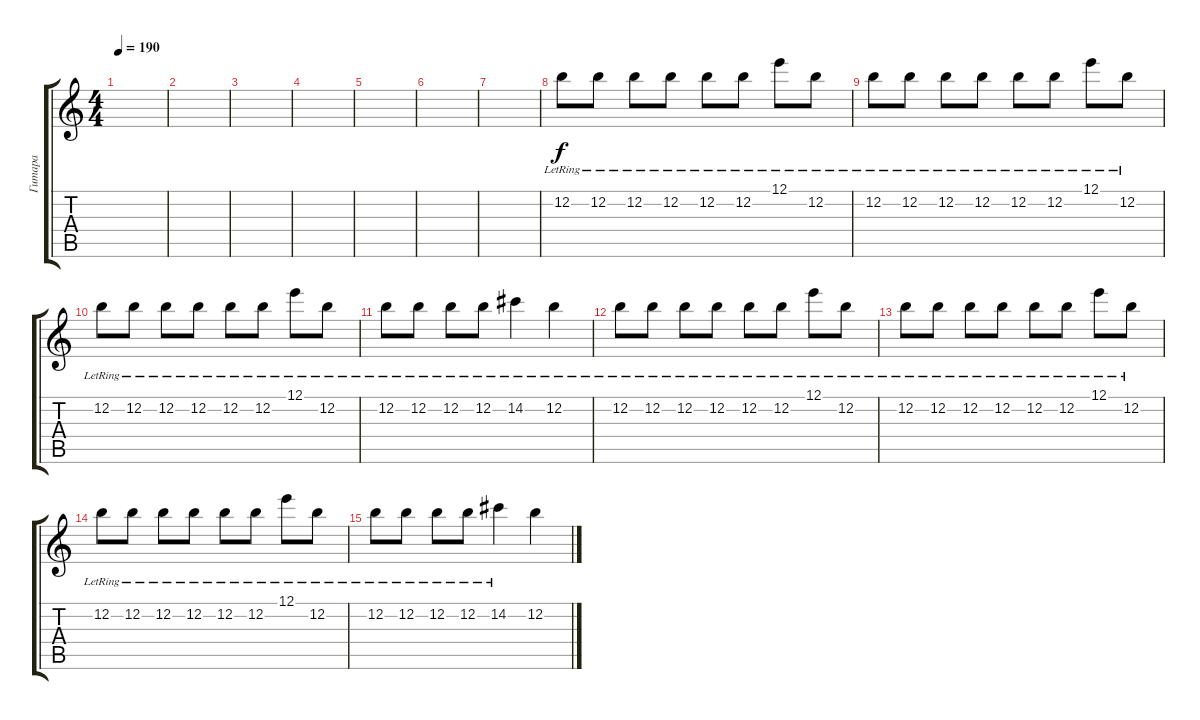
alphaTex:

\track ("Гитара" "Гитара") {instrument overdrivenguitar}
\staff {score tabs}
\tuning (E4 B3 G3 D3 A2 E2) {hide}
\ts (4 4)
\tempo 190
\clef g2
\ks c
|
|
|
|
|
|
|
12.2{lr}.8 12.2{lr}.8 12.2{lr}.8 12.2{lr}.8 12.2{lr}.8 12.2{lr}.8 12.1{lr}.8 12.2{lr}.8 |
12.2{lr}.8 12.2{lr}.8 12.2{lr}.8 12.2{lr}.8 12.2{lr}.8 12.2{lr}.8 12.1{lr}.8 12.2{lr}.8 |
12.2{lr}.8 12.2{lr}.8 12.2{lr}.8 12.2{lr}.8 12.2{lr}.8 12.2{lr}.8 12.1{lr}.8 12.2{lr}.8 |
12.2{lr}.8 12.2{lr}.8 12.2{lr}.8 12.2{lr}.8 14.2{lr}.4 12.2{lr}.4 |
12.2{lr}.8 12.2{lr}.8 12.2{lr}.8 12.2{lr}.8 12.2{lr}.8 12.2{lr}.8 12.1{lr}.8 12.2{lr}.8 |
12.2{lr}.8 12.2{lr}.8 12.2{lr}.8 12.2{lr}.8 12.2{lr}.8 12.2{lr}.8 12.1{lr}.8 12.2{lr}.8 |
12.2{lr}.8 12.2{lr}.8 12.2{lr}.8 12.2{lr}.8 12.2{lr}.8 12.2{lr}.8 12.1{lr}.8 12.2{lr}.8 |
12.2{lr}.8 12.2{lr}.8 12.2{lr}.8 12.2{lr}.8 14.2{lr}.4 12.2.4
